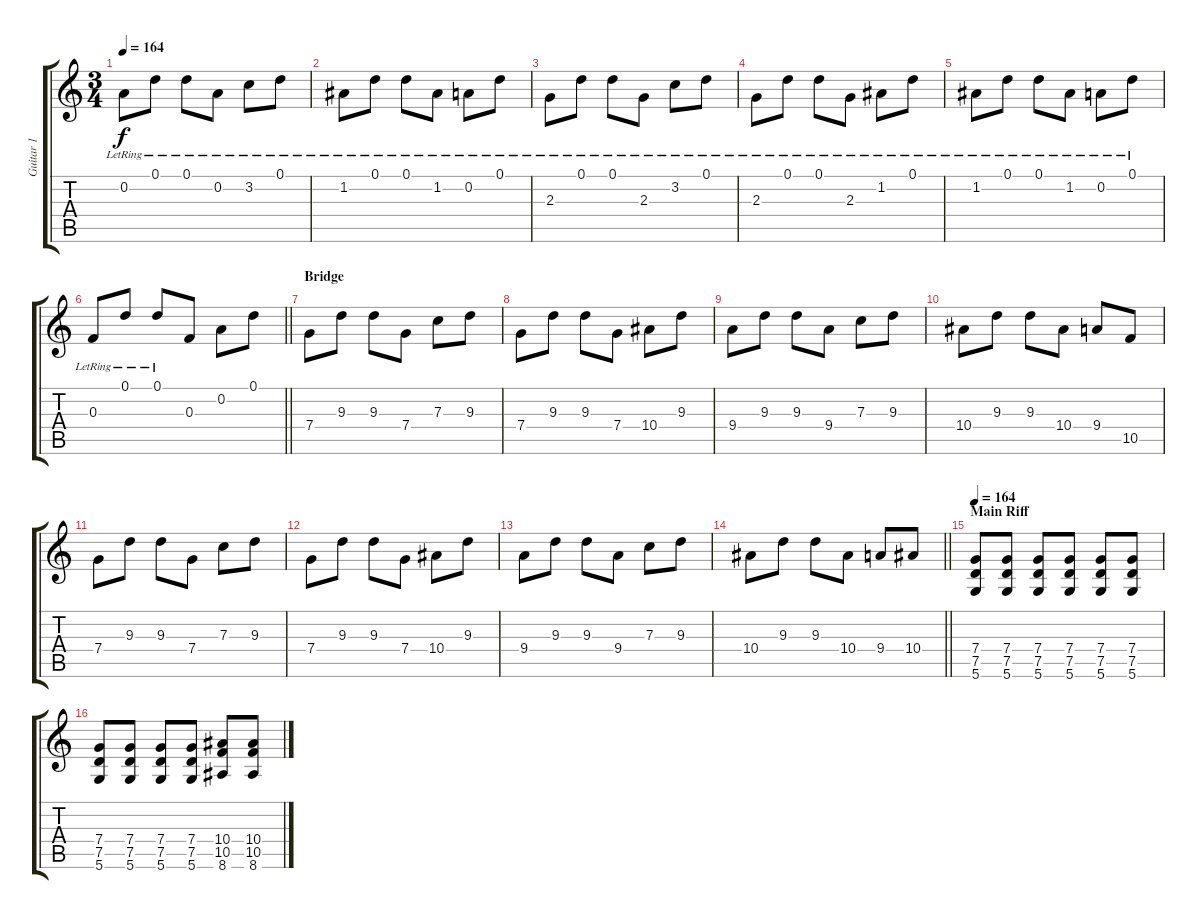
\track ("Guitar 1" "Guitar 1") {instrument distortionguitar}
\staff {score tabs}
\tuning (D4 A3 F3 C3 G2 D2) {hide}
\ts (3 4)
\tempo 164
\clef g2
\ks c
0.2{lr}.8{dy f} 0.1{lr}.8 0.1{lr}.8 0.2{lr}.8 3.2{lr}.8 0.1{lr}.8 |
1.2{lr}.8 0.1{lr}.8 0.1{lr}.8 1.2{lr}.8 0.2{lr}.8 0.1{lr}.8 |
2.3{lr}.8 0.1{lr}.8 0.1{lr}.8 2.3{lr}.8 3.2{lr}.8 0.1{lr}.8 |
2.3{lr}.8 0.1{lr}.8 0.1{lr}.8 2.3{lr}.8 1.2{lr}.8 0.1{lr}.8 |
1.2{lr}.8 0.1{lr}.8 0.1{lr}.8 1.2{lr}.8 0.2{lr}.8 0.1{lr}.8 |
\barLineRight lightlight
0.3{lr}.8 0.1{lr}.8 0.1{lr}.8 0.3.8 0.2.8 0.1.8 |
\section ("" "Bridge")
7.4.8{volume 13 instrument distortionguitar} 9.3.8 9.3.8 7.4.8 7.3.8 9.3.8 |
7.4.8{volume 13 instrument distortionguitar} 9.3.8 9.3.8 7.4.8 10.4.8 9.3.8 |
9.4.8 9.3.8 9.3.8 9.4.8 7.3.8 9.3.8 |
10.4.8 9.3.8 9.3.8 10.4.8 9.4.8 10.5.8 |
7.4.8{volume 13 instrument distortionguitar} 9.3.8 9.3.8 7.4.8 7.3.8 9.3.8 |
7.4.8{volume 13 instrument distortionguitar} 9.3.8 9.3.8 7.4.8 10.4.8 9.3.8 |
9.4.8 9.3.8 9.3.8 9.4.8 7.3.8 9.3.8 |
\barLineRight lightlight
10.4.8 9.3.8 9.3.8 10.4.8 9.4.8 10.4.8 |
\section ("" "Main Riff")
\tempo 164
(7.4 7.5 5.6).8 (7.4 7.5 5.6).8 (7.4 7.5 5.6).8 (7.4 7.5 5.6).8 (7.4 7.5 5.6).8 (7.4 7.5 5.6).8 |
(7.4 7.5 5.6).8 (7.4 7.5 5.6).8 (7.4 7.5 5.6).8 (7.4 7.5 5.6).8 (10.4 10.5 8.6).8 (10.4 10.5 8.6).8
